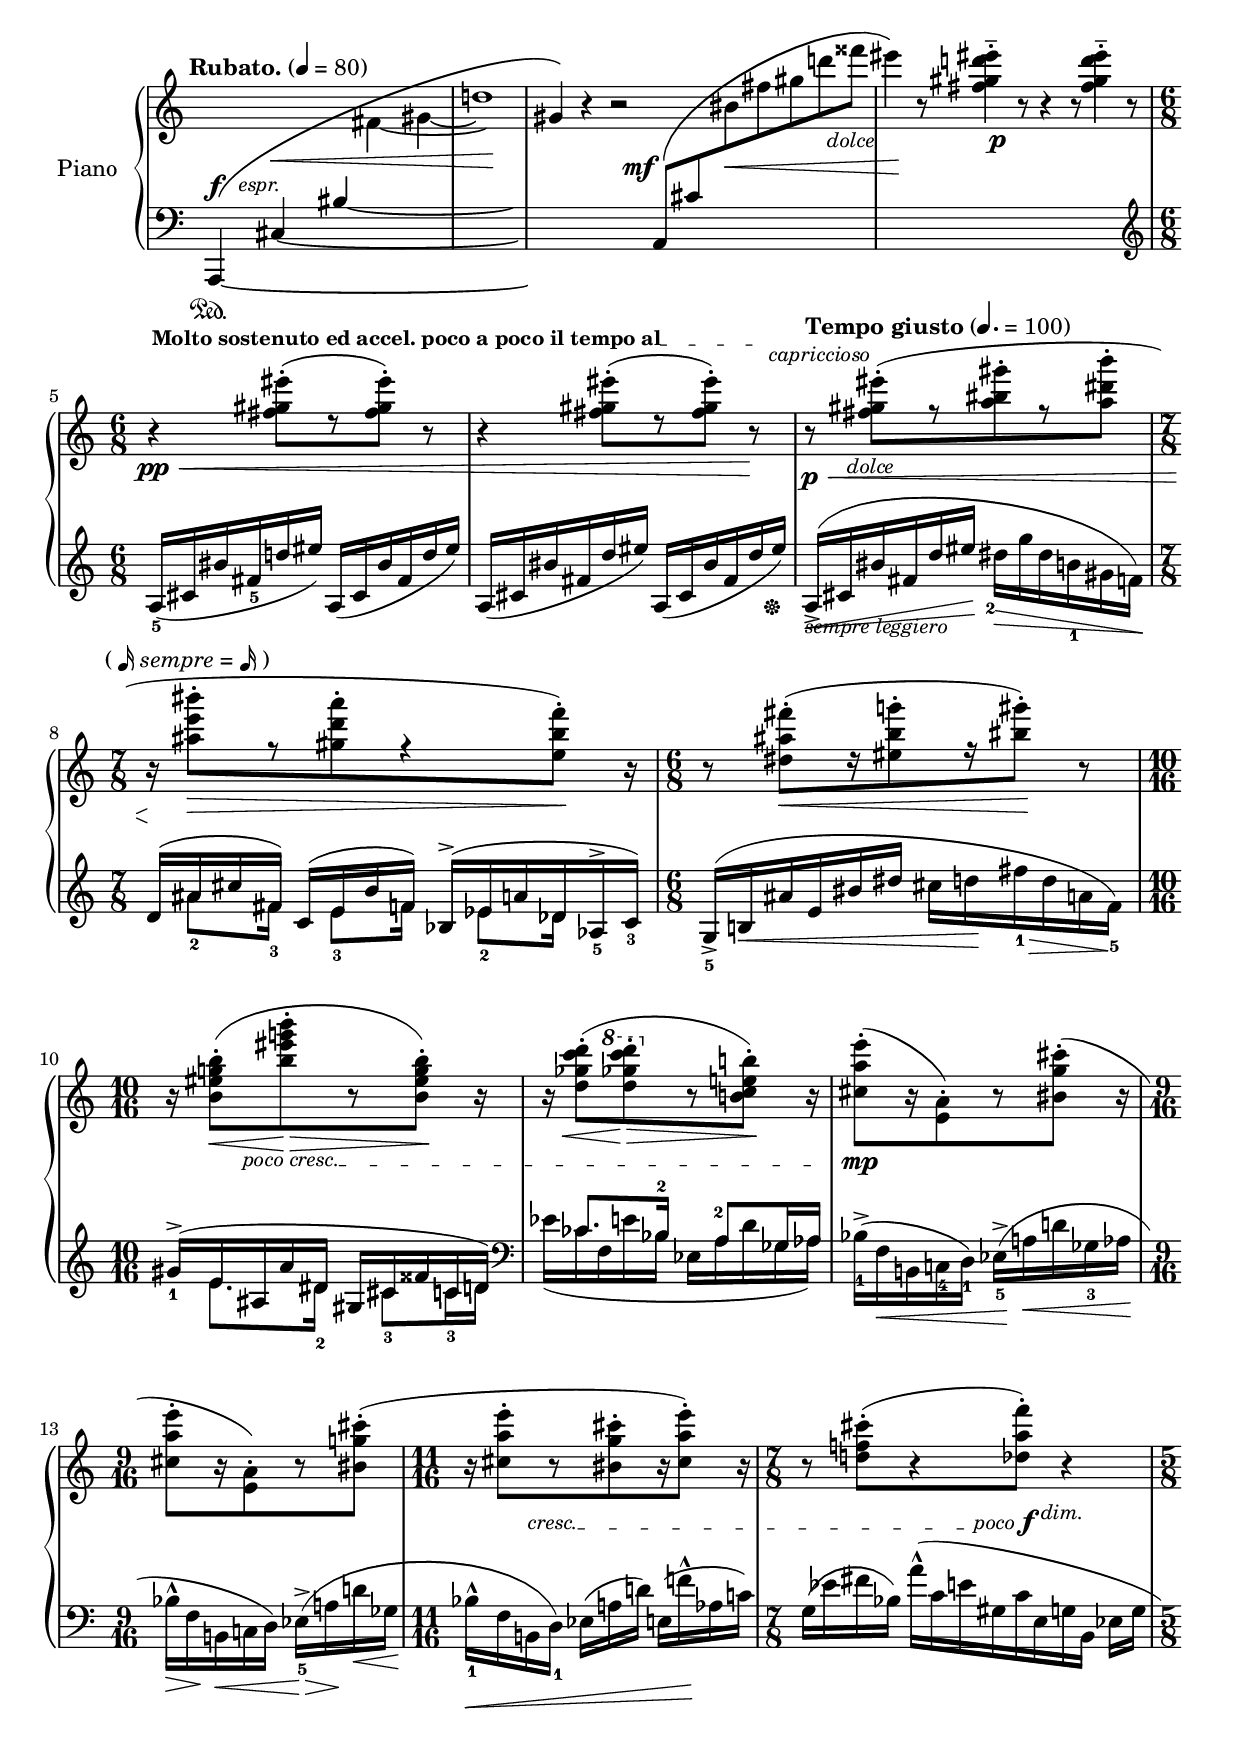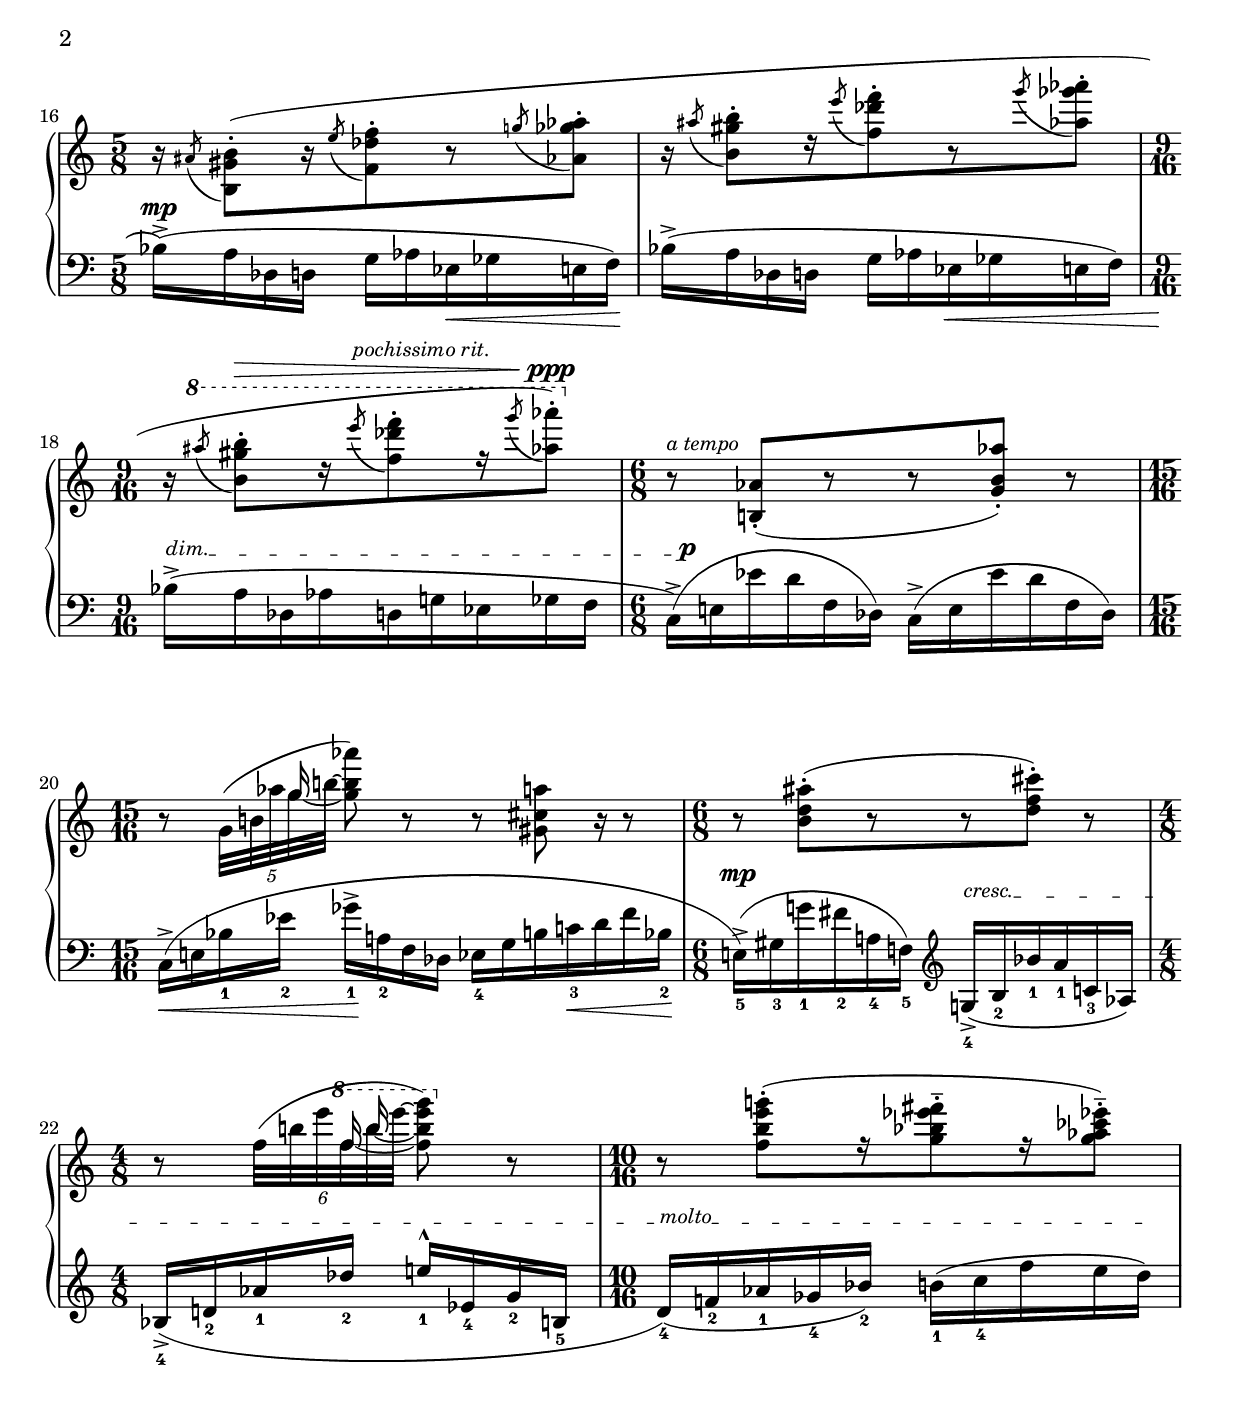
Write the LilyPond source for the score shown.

\version "2.18.2"

extendLV =
#(define-music-function (parser location further) (number?)
#{
  \once \override LaissezVibrerTie.X-extent = #'(0 . 0)
  \once \override LaissezVibrerTie.details.note-head-gap = #(/ further -2)
  \once \override LaissezVibrerTie.extra-offset = #(cons (/ further 2) 0)
#})

move =
#(define-event-function (parser location amount grob)
   (pair? ly:event?)
   #{
     -\tweak extra-offset #amount -$grob
   #})

\header {
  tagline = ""
}

inside =
#(define-event-function (parser location grob)
   (ly:event?)
   #{
     -\tweak avoid-slur #'inside -$grob
   #})

outside =
#(define-event-function (parser location grob)
   (ly:event?)
   #{
     -\tweak avoid-slur #'outside -$grob
   #})

global = {
  \tempo "Rubato." 4=80
  \key c \major
  \time 5/4
}

right = \relative c'' {
  \global
  % Music follows here.
  s1 s4
  s1
  s2 s s s4.
  s4 r8 <fis gis d'! eis!>4-\tweak self-alignment-X #-1 \p-.-- r8 r4 r8 q4-.-- r8 |
  \time 6/8
  \once \hide Score.MetronomeMark \tempo 4.=80
  \once \override TextSpanner.bound-details.left.text = \markup { \smaller \normal-text \bold "Molto sostenuto ed accel. poco a poco il tempo al" }
  r4^\startTextSpan _\pp-\tweak to-barline ##f \< <fis gis eis'>8[-.( r q]-.) r8 |
  r4 <fis gis eis'>8[-.( r q]-.) r8\!\stopTextSpan |
  \tempo "Tempo giusto" 4.=100
  << { \oneVoice r8-\move #'(0 . -1) \p -\tweak after-line-breaking ##t -\move #'(0 . -1)-\tweak to-barline ##f \< \voiceOne s r s r s \time 7/8 \oneVoice r16\! \voiceOne s8 r s r4 s8 \oneVoice r16 } \\ { \slurUp s8 q[(^.-\tweak self-alignment-X #1 ^\markup { \small \italic "capriccioso" } -\move #'(0 . 1.5)-\tweak self-alignment-X #0 _\markup { \small \italic "dolce" } s <a bis gis'>^. s <a dis b'>^.] |
  \time 7/8
  s16 <ais e' bis'>8^.[\>-\tweak self-alignment-X #0 ^\markup { "(" \teeny \note #"16" #UP \italic "sempre =" \teeny \note #"16" #UP ")" } s <gis d' a'>^. s4 <e b' f'>8^.])\! s16 } >> |
  \time 6/8
  r8 <dis ais' fis'>-.([\< r16 <eis b' g'!>8-. r16 <bis' gis'>8-.])\! r8 |
  \time 10/16
  r16 <b, eis g! b>8-.-\tweak positions #'(5 . 5) -\move #'(0 . 0.5) ([\<-\tweak direction #DOWN -\tweak bound-details.left.text \markup { \hspace #3 \small \italic "poco cresc." } \startTextSpan <b' eis g! b>-.\> r <b, eis g b>-.])\! r16 |
  r16 <d ges c d>8-.-\tweak height-limit #5 ([\< \once \override Staff.OttavaBracket.outside-staff-priority = ##f \ottava #1 \set Staff.ottavation = #"8" <d' ges c d>-.\> \ottava #0 r <b,! c e! b'!>-.])\! r16\stopTextSpan |
  <cis a' e'>8-.([-\move #'(0 . -0.5) _\mp r16 <e, a>8-.) r <bis' g' cis>]-.( r16 \break |
  \time 9/16
  <cis a' e'>8[-. r16 <e, a>8-.) r <bis' g'! cis>]-.(
  \time 11/16
  r16 <cis a' e'>8-.[ r <bis g' cis>-. r16 <cis a' e'>8-.]) r16 |
  \time 7/8
  << { \oneVoice r8 s r4 s8 r4-\tweak self-alignment-X #0 -\move #'(0 . -1) _\markup { \small \italic "dim." } } \\ { \slurUp s8 <d! f! cis'>8^.([ s4 <des a' f'>8^.]) } >>
  \time 5/8
  r16 \acciaccatura { ais8 } \stemDown <b, gis' b>-.([ r16 \acciaccatura { e'8 } <f, des' f>-. r \acciaccatura { g'! } <aes, ges' aes>-.] |
  r16 \acciaccatura { ais'8 } <b, gis' b>-.[ r16 \acciaccatura { e'8 } <f, des' f>-. r8 \acciaccatura { g' } <aes, ges' aes>-.] |
  \time 9/16
  r16 \once \override Staff.OttavaBracket.outside-staff-priority = ##f \ottava #1 \set Staff.ottavation = #"8" \acciaccatura { ais'8 } <b, gis' b>-.[^\> r16 \acciaccatura { e'8 } <f, des' f>-.-\tweak self-alignment-X #-0.5 ^\markup { \small \italic "pochissimo rit." } r16 \acciaccatura { g'8 } <aes, aes'>-.])^\ppp \ottava #0 |
  \time 6/8
  r8^\markup { \small \italic "a tempo" } \stemUp <b,,,! aes'>-.([ r r <g' b aes'>-.]) r |
  \stemNeutral
  \time 15/16
  r8 << { \once \omit TupletNumber \tuplet 5/4 { s16 s32 g'16 } s8 } \\ { \set tieWaitForNote = ##t \tuplet 5/4 { \slurUp g,32([ b! aes' \once \tieDown g~ \once \tieUp b!~] } <g b aes'>8) } >> r r <gis, cis a'> r16 r8 |
  \time 6/8
  r-\move #'(0 . -2) _\mp <b d ais'>-.([ r r <d f cis'>-.]) r |
  \time 4/8
  r << { \once \omit TupletNumber \once \omit TupletBracket \tuplet 6/4 { s16 s32 f'16 s } } \\ { \once \omit TupletNumber \once \omit TupletBracket \tuplet 6/4 { \stemUp s16 s b } } \\ { \voiceTwo \set tieWaitForNote = ##t \tuplet 6/4 { \once \slurUp f,32-\tweak height-limit #6 ( b! e \once \override Staff.OttavaBracket.outside-staff-priority = ##f \ottava #1 \set Staff.ottavation = #"8" f~ \once \tieDown b~ \once \tieUp e~ } <f, b e g>8) \ottava #0 } >> r8 |
  \time 10/16
  r <f, b e g!>-.([ r16 <g bes ees fis>8-.-- r16 <g aes ces ees!>8-.--])
}

left = \relative c, {
  \global
  % Music follows here.
  
  \once \omit Score.TimeSignature
  \override Score.StaffGrouper.staff-staff-spacing.basic-distance = #11
  \override LaissezVibrerTie.direction = #DOWN
  \once \override PhrasingSlur.positions = #'(-15 . -2)
  \override Stem.extra-spacing-width = #'(0 . 3)
  \stemUp \extendLV #28 a4\sustainOn^\f-\move #'(3 . -3.5) ^\markup { \small \italic "espr." }\(\laissezVibrer \extendLV #21 cis'-\tweak to-barline ##f -\move #'(0 . -8) ^\<\laissezVibrer \extendLV #14.5 bis'\laissezVibrer \change Staff = "right" \stemDown \extendLV #8.7 fis'\laissezVibrer \extendLV #2.8 gis\laissezVibrer
  \once \omit Score.TimeSignature \time 4/4
  d'!1\!
  \revert Stem.extra-spacing-width
  \once \omit Score.TimeSignature \time 15/8
  
  \stemUp gis,4\) r r2 \change Staff = "left" a,,8-\move #'(-2 . -2) ^\mf\([ cis' \change Staff = "right" \stemDown bis'-\move #'(0 . -1) -\tweak to-barline ##f _\< fis' gis d'! fisis-\tweak self-alignment-X #0 _\markup { \small \italic "dolce" }]
  \noBreak
  
  \once \omit Score.TimeSignature \time 12/8
  eis4\!\)
  \change Staff = "left"
  \stemNeutral
  s1 s4
  \clef treble
  \time 6/8
  a,,,16(_5 cis bis' fis-\tweak avoid-slur #'inside _5 d'! eis) \repeat unfold 2 { a,,16( cis bis' fis d' eis) } a,,16( cis bis' fis d' eis)\sustainOff
  a,,16->(-\move #'(0 . 1) _\markup { \small \italic "sempre leggiero" } -\tweak rotation #'(7 -1 0) \< cis bis' fis d' eis\! dis-\move #'(-1 . 0) _2 -\move #'(0 . 0.8) -\tweak rotation #'(-6 1 0) \> g dis b-\move #'(0 . -1.5) _1 gis f)\!
  \time 7/8
  << { d([ ais' cis fis,]) c([ e b' f]) bes,([-> ees a des, aes-\tweak avoid-slur #'inside ->_5 c_3]) } \\ { s ais'8_2 fis16_3 s e8_3 f16 s ees8_2 des16 } >>
  \time 6/8 g,->(_5 b!\< ais' e bis' dis cis d\! fis_1 d-\move #'(-1.3 . 0.8) -\tweak rotation #'(-3 0 0) \> a f_5)\! |
  \time 10/16
  \mergeDifferentlyDottedOn
  << { gis_1->([ e ais, a' dis,] gis,[ cis fisis c d]) } \\ { s e8.[ dis16_2] s cis8_3[ c16_3 d] } >>
  \clef bass
  << { s16 ces8.[ bes16]-2 s a8[-\move #'(-0.3 . -2) -2 ges16 aes] } \\ { ees'16[( ces f, e' bes] ees,[ a d ges, aes]) } >>
  bes->([\move #'(0 . 3.5)_1 f-\move #'(0 . 1.5) _\< b,! c!-\move #'(0 . 3)_4 d])-\move #'(0 . 3)_1 ees->([_5\! a!_\< d! ges,_3 aes]\! |
  \time 9/16
  bes-^[_\> f\! b,!\< c! d]) ees->([_5\> a!\! d!\< ges,]\! |
  \time 11/16
  bes-^[_1-\tweak rotation #'(4 -1 0) _\< f b,!-\tweak bound-details.left.text \markup { \small \italic "cresc." } -\tweak bound-details.left-broken.text ##f -\tweak bound-details.right.text \markup { \hspace #1 \small \italic "poco" \dynamic "f"  } -\tweak bound-details.right-broken.text ##f \startTextSpan d])-\move #'(0.2 . 1.2) _1 ees([ a! d!]) e,([ f'!\!-\tweak avoid-slur #'outside -^ aes, c!]) |
  \time 7/8
  g([ ees' fis bes,)] a'([-^ c, e\stopTextSpan gis, c e, g b,] ees[ g] |
  \time 5/8
  bes->)([^\mp a des, d] g[ aes ees_\< ges e f])\! |
  bes->([ a des, d] g[ aes-\move #'(3.5 . 0) _\< ees ges e f])\! |
  \time 9/16
  bes->([-\tweak bound-details.left.text \markup { \small \italic "dim." } -\tweak bound-details.left-broken.text ##f -\tweak bound-details.right.text \markup { \hspace #1 \dynamic "p" } -\tweak bound-details.right-broken.text ##f \startTextSpan a des, aes' d, g! ees ges f] |
  \time 6/8
  c->)([\stopTextSpan e! ees' d f, des]) c->([ e ees' d f, des]) |
  \time 15/16
  c->([\< e! bes'_1 ees]_2 ges->[_1\! a,!_2 f des] ees[_4 g b c!_3\< d f bes,]_2\! |
  \time 6/8
  e,!->)-\tweak positions #'(4 . 0) ([_5 gis_3 g'!_1 fis_2 a,!_4 f!])_5 \clef treble g->([_4-\tweak bound-details.right.padding #1 -\tweak staff-padding #4 -\tweak bound-details.left.text \markup { \small \italic "cresc." } -\tweak bound-details.left-broken.text ##f \startTextSpan b_2 bes'_1 a_1 c,!_3 aes]) |
  \time 4/8
  bes->-\tweak positions #'(0 . 1) -\tweak height-limit #5 -\move #'(-0.2 . 0) ([_4 d!_2 aes'_1 des_2] e!^^[_1 ees,_4 g_2 b,]-\inside _5 |
  \time 10/16
  d)([_4\stopTextSpan-\tweak staff-padding #4 -\tweak bound-details.left.text \markup { \small \italic "molto" } -\tweak bound-details.left-broken.text ##f \startTextSpan f!_2 aes-\inside _1 ges_4 bes_2]) b([_1 c_4 f e d])\stopTextSpan |
}

\score {
  \new PianoStaff \with {
    instrumentName = "Piano"
  } <<
    \new Staff = "right" \right
    \new Staff = "left" { \clef bass \left }
  >>
  \midi { }
  \layout { }
}
